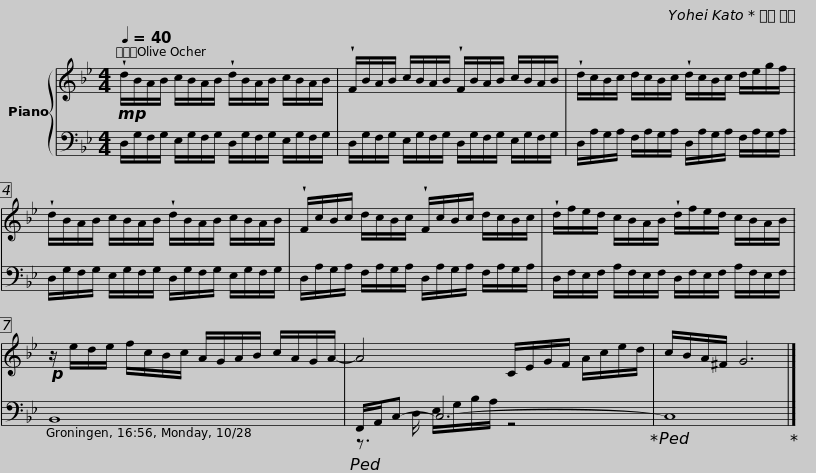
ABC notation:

X:1
%%score { 1 | ( 2 3 ) }
L:1/8
Q:1/4=40
M:4/4
I:linebreak $
K:Bb
V:1 treble
V:2 bass
V:3 bass
V:1
!mp! !wedge!d/B/A/B/ c/B/A/B/ !wedge!d/B/A/B/ c/B/A/B/ | !wedge!F/B/A/B/ c/B/A/B/ !wedge!F/B/A/B/ c/B/A/B/ |$ !wedge!d/c/B/c/ d/c/B/c/ !wedge!d/c/B/c/ d/e/g/f/ | !wedge!d/B/A/B/ c/B/A/B/ !wedge!d/B/A/B/ c/B/A/B/ |$ !wedge!F/c/B/c/ d/c/B/c/ !wedge!F/c/B/c/ d/c/B/c/ | %5
 !wedge!d/f/e/d/ c/B/A/B/ !wedge!d/f/e/d/ c/B/A/B/ |$!p! z/ e/d/e/ f/c/B/c/ A/G/A/B/ c/A/G/A/- | A4 C/E/G/F/ A/c/e/d/ | c/B/A/^F/ G6 |] %9
V:2
 D,/G,/F,/G,/ E,/G,/F,/G,/ D,/G,/F,/G,/ E,/G,/F,/G,/ | D,/G,/F,/G,/ E,/G,/F,/G,/ D,/G,/F,/G,/ E,/G,/F,/G,/ |$ D,/A,/G,/A,/ F,/A,/G,/A,/ D,/A,/G,/A,/ F,/A,/G,/A,/ | D,/G,/F,/G,/ E,/G,/F,/G,/ D,/G,/F,/G,/ E,/G,/F,/G,/ |$ D,/A,/G,/A,/ F,/A,/G,/A,/ D,/A,/G,/A,/ F,/A,/G,/A,/ | %5
 D,/F,/E,/F,/ A,/F,/E,/F,/ D,/F,/E,/F,/ A,/F,/E,/F,/ |$ B,,8 |!ped! F,,/A,,/C,- C,6-!ped-up! |!ped! C,8!ped-up! |] %9
V:3
 x8 | x8 |$ x8 | x8 |$ x8 | %5
 x8 |$ x8 | z3/2 D,/ E,/G,/B,/A,/ z4 | x8 |] %9
